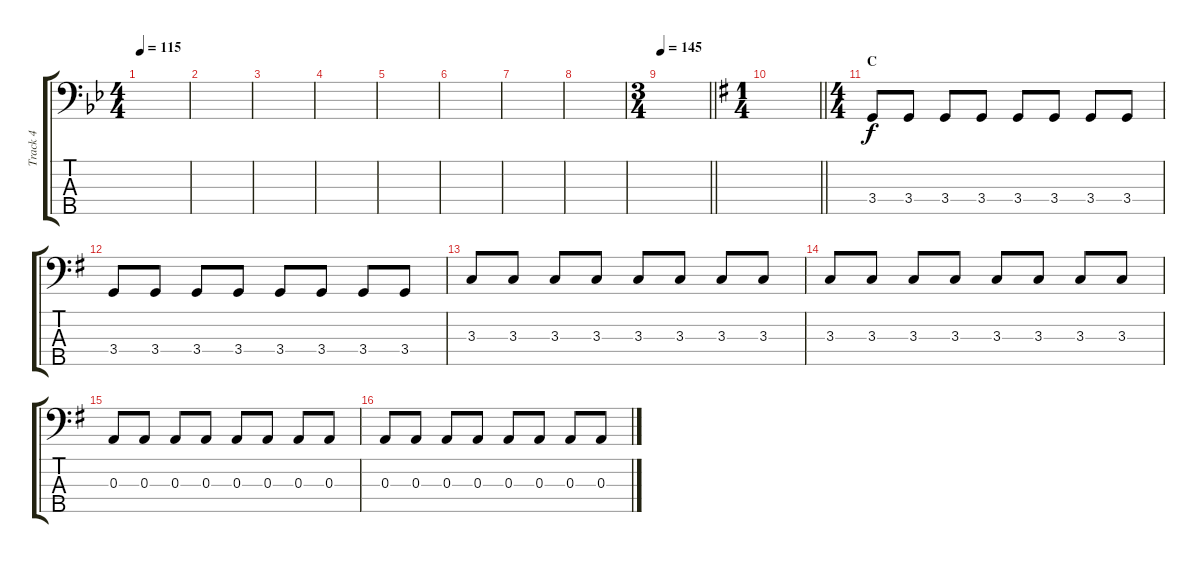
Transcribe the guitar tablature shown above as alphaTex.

\track ("Track 4" "Track 4") {instrument electricbassfinger}
\staff {score tabs}
\tuning (G2 D2 A1 E1 B0) {hide}
\ts (4 4)
\tempo 115
\clef f4
\ks bb
|
|
|
|
|
|
|
|
\ts (3 4)
\tempo 145
\barLineRight lightlight
|
\ts (1 4)
\barLineRight lightlight
\ks g
|
\ts (4 4)
\section ("" "C")
3.4.8 3.4.8 3.4.8 3.4.8 3.4.8 3.4.8 3.4.8 3.4.8 |
3.4.8 3.4.8 3.4.8 3.4.8 3.4.8 3.4.8 3.4.8 3.4.8 |
3.3.8 3.3.8 3.3.8 3.3.8 3.3.8 3.3.8 3.3.8 3.3.8 |
3.3.8 3.3.8 3.3.8 3.3.8 3.3.8 3.3.8 3.3.8 3.3.8 |
0.3.8 0.3.8 0.3.8 0.3.8 0.3.8 0.3.8 0.3.8 0.3.8 |
0.3.8 0.3.8 0.3.8 0.3.8 0.3.8 0.3.8 0.3.8 0.3.8
